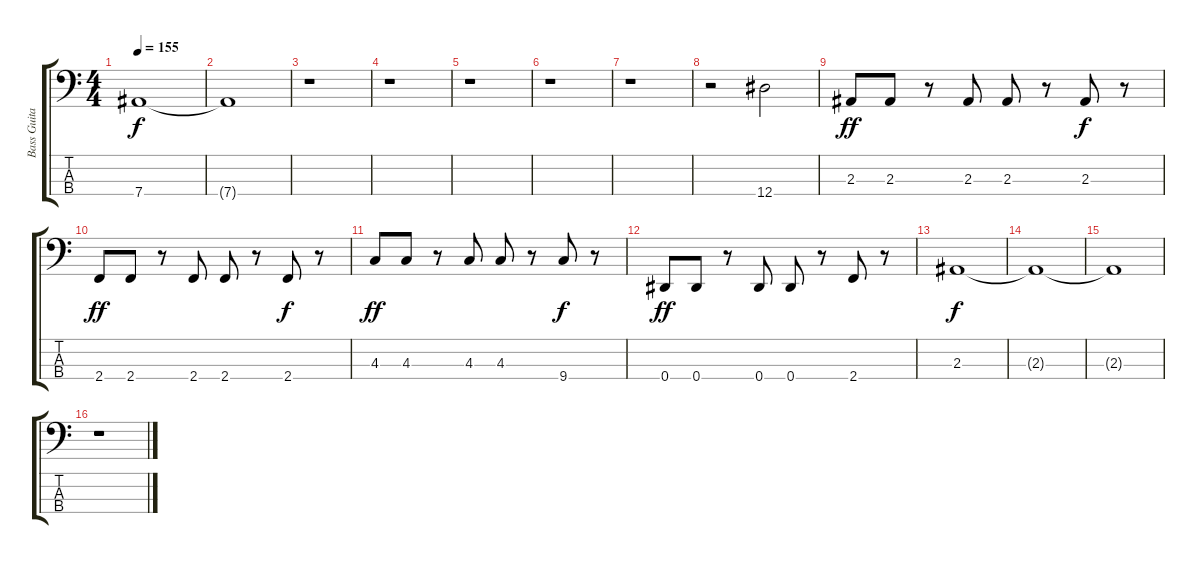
\track ("Bass Guitar (Andy Clemmensen)" "Bass Guita") {instrument electricbassfinger}
\staff {score tabs}
\tuning (Gb2 Db2 Ab1 Eb1) {hide}
\ts (4 4)
\tempo 155
\clef f4
\ks c
7.4.1{dy f} |
7.4{t}.1 |
r.1 |
r.1 |
r.1 |
r.1 |
r.1 |
r.2 12.4.2 |
2.3.8{dy ff} 2.3.8 r.8 2.3.8 2.3.8 r.8 2.3.8{dy f} r.8 |
2.4.8{dy ff} 2.4.8 r.8 2.4.8 2.4.8 r.8 2.4.8{dy f} r.8 |
4.3.8{dy ff} 4.3.8 r.8 4.3.8 4.3.8 r.8 9.4.8{dy f} r.8 |
0.4.8{dy ff} 0.4.8 r.8 0.4.8 0.4.8 r.8 2.4.8 r.8 |
2.3.1{dy f} |
2.3{t}.1 |
2.3{t}.1 |
r.1
